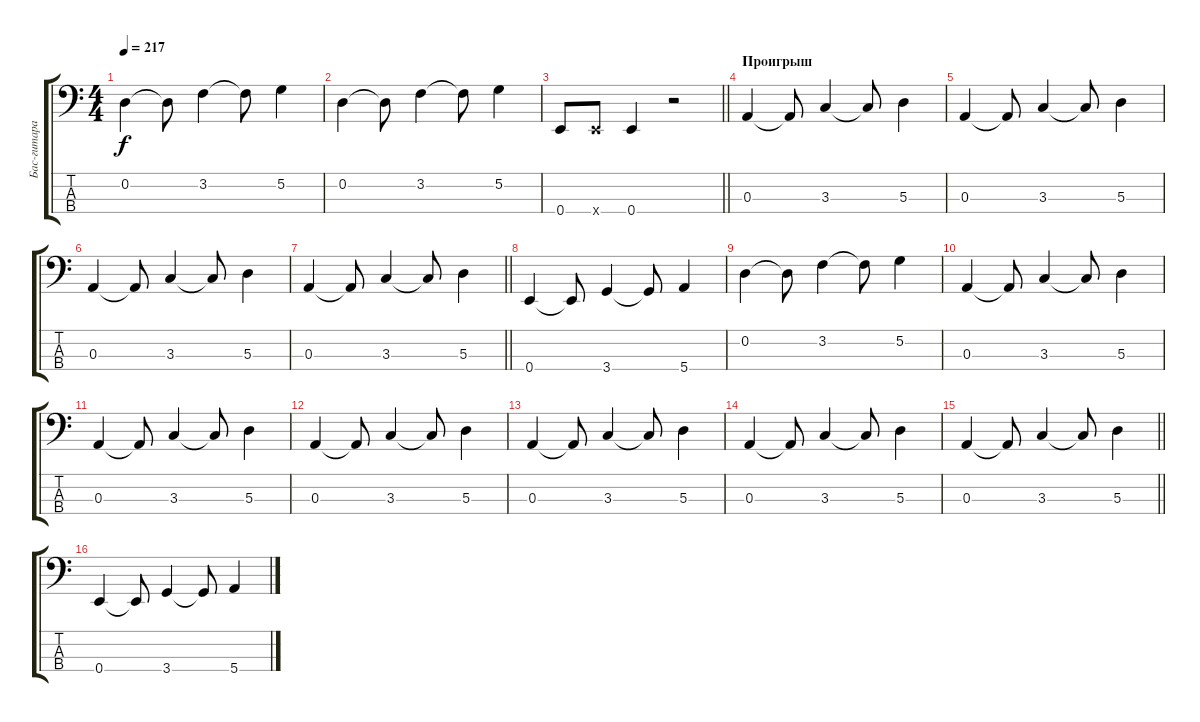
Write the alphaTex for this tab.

\track ("Бас-гитара" "Бас-гитара") {instrument electricbassfinger}
\staff {score tabs}
\tuning (G2 D2 A1 E1) {hide}
\ts (4 4)
\tempo 217
\clef f4
\ks c
0.2.4{dy f} 0.2{t}.8 3.2.4 3.2{t}.8 5.2.4 |
0.2.4 0.2{t}.8 3.2.4 3.2{t}.8 5.2.4 |
\barLineRight lightlight
0.4.8 0.4{x}.8 0.4.4 r.2 |
\section ("" "Проигрыш")
0.3.4 0.3{t}.8 3.3.4 3.3{t}.8 5.3.4 |
0.3.4 0.3{t}.8 3.3.4 3.3{t}.8 5.3.4 |
0.3.4 0.3{t}.8 3.3.4 3.3{t}.8 5.3.4 |
\barLineRight lightlight
0.3.4 0.3{t}.8 3.3.4 3.3{t}.8 5.3.4 |
0.4.4 0.4{t}.8 3.4.4 3.4{t}.8 5.4.4 |
0.2.4 0.2{t}.8 3.2.4 3.2{t}.8 5.2.4 |
0.3.4 0.3{t}.8 3.3.4 3.3{t}.8 5.3.4 |
0.3.4 0.3{t}.8 3.3.4 3.3{t}.8 5.3.4 |
0.3.4 0.3{t}.8 3.3.4 3.3{t}.8 5.3.4 |
0.3.4 0.3{t}.8 3.3.4 3.3{t}.8 5.3.4 |
0.3.4 0.3{t}.8 3.3.4 3.3{t}.8 5.3.4 |
\barLineRight lightlight
0.3.4 0.3{t}.8 3.3.4 3.3{t}.8 5.3.4 |
0.4.4 0.4{t}.8 3.4.4 3.4{t}.8 5.4.4
